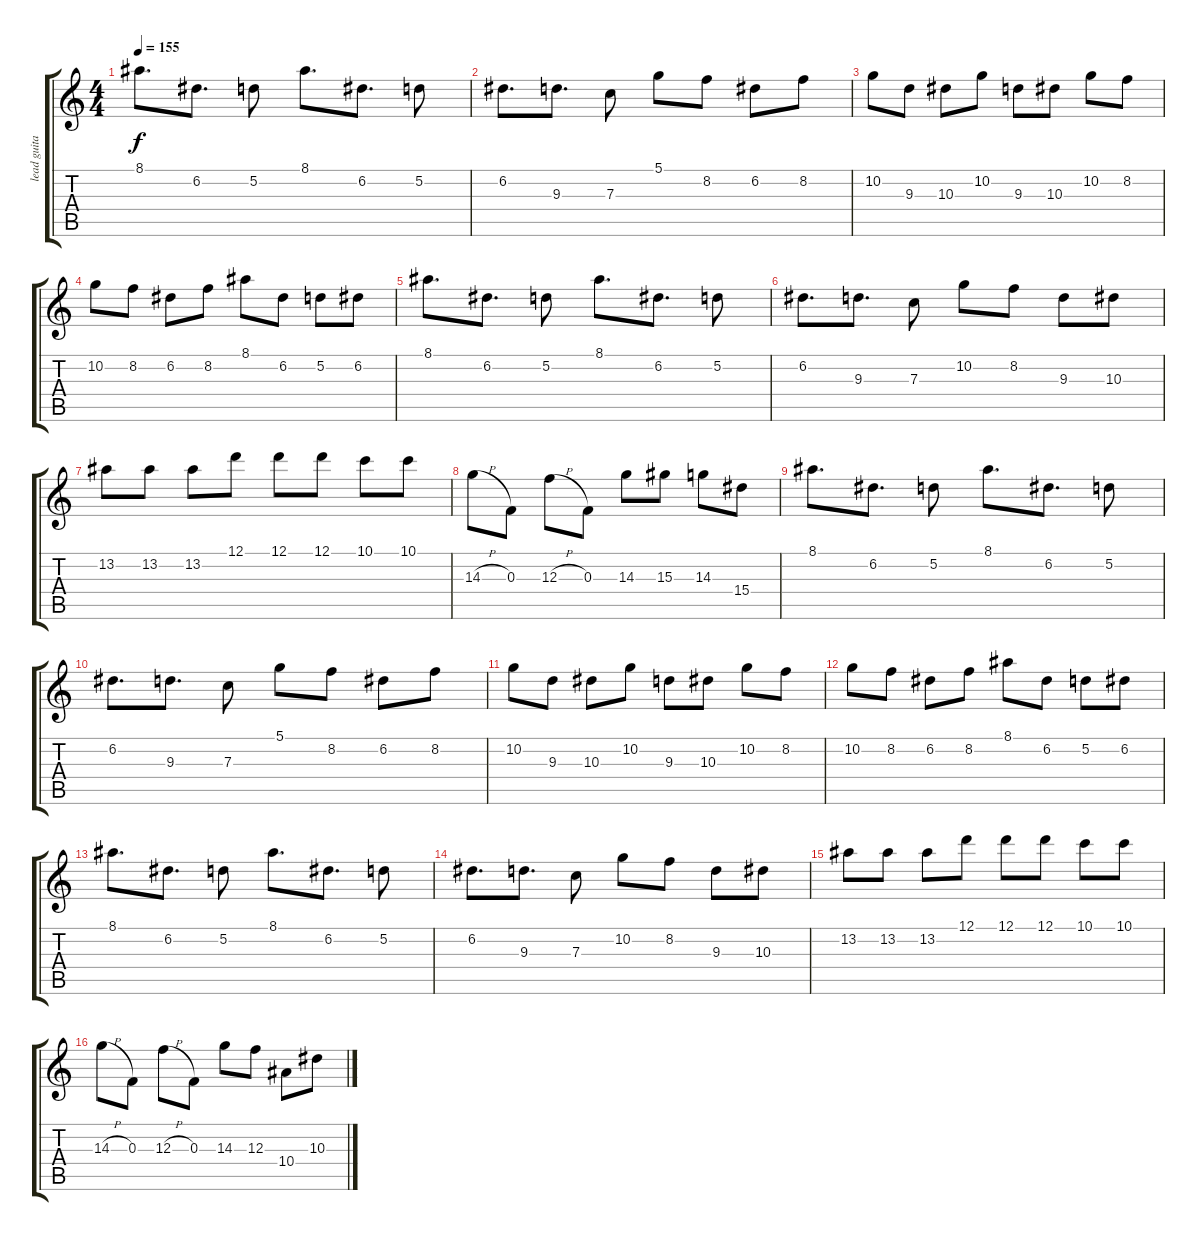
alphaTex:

\track ("lead guitar" "lead guita") {instrument distortionguitar}
\staff {score tabs}
\tuning (D4 A3 F3 C3 G2 C2) {hide}
\ts (4 4)
\tempo 155
\clef g2
\ks c
8.1.8{d dy f} 6.2.8{d} 5.2.8 8.1.8{d} 6.2.8{d} 5.2.8 |
6.2.8{d} 9.3.8{d} 7.3.8 5.1.8 8.2.8 6.2.8 8.2.8 |
10.2.8 9.3.8 10.3.8 10.2.8 9.3.8 10.3.8 10.2.8 8.2.8 |
10.2.8 8.2.8 6.2.8 8.2.8 8.1.8 6.2.8 5.2.8 6.2.8 |
8.1.8{d} 6.2.8{d} 5.2.8 8.1.8{d} 6.2.8{d} 5.2.8 |
6.2.8{d} 9.3.8{d} 7.3.8 10.2.8 8.2.8 9.3.8 10.3.8 |
13.2.8 13.2.8 13.2.8 12.1.8 12.1.8 12.1.8 10.1.8 10.1.8 |
14.3{h}.8 0.3.8 12.3{h}.8 0.3.8 14.3.8 15.3.8 14.3.8 15.4.8 |
8.1.8{d} 6.2.8{d} 5.2.8 8.1.8{d} 6.2.8{d} 5.2.8 |
6.2.8{d} 9.3.8{d} 7.3.8 5.1.8 8.2.8 6.2.8 8.2.8 |
10.2.8 9.3.8 10.3.8 10.2.8 9.3.8 10.3.8 10.2.8 8.2.8 |
10.2.8 8.2.8 6.2.8 8.2.8 8.1.8 6.2.8 5.2.8 6.2.8 |
8.1.8{d} 6.2.8{d} 5.2.8 8.1.8{d} 6.2.8{d} 5.2.8 |
6.2.8{d} 9.3.8{d} 7.3.8 10.2.8 8.2.8 9.3.8 10.3.8 |
13.2.8 13.2.8 13.2.8 12.1.8 12.1.8 12.1.8 10.1.8 10.1.8 |
14.3{h}.8 0.3.8 12.3{h}.8 0.3.8 14.3.8 12.3.8 10.4.8 10.3.8
